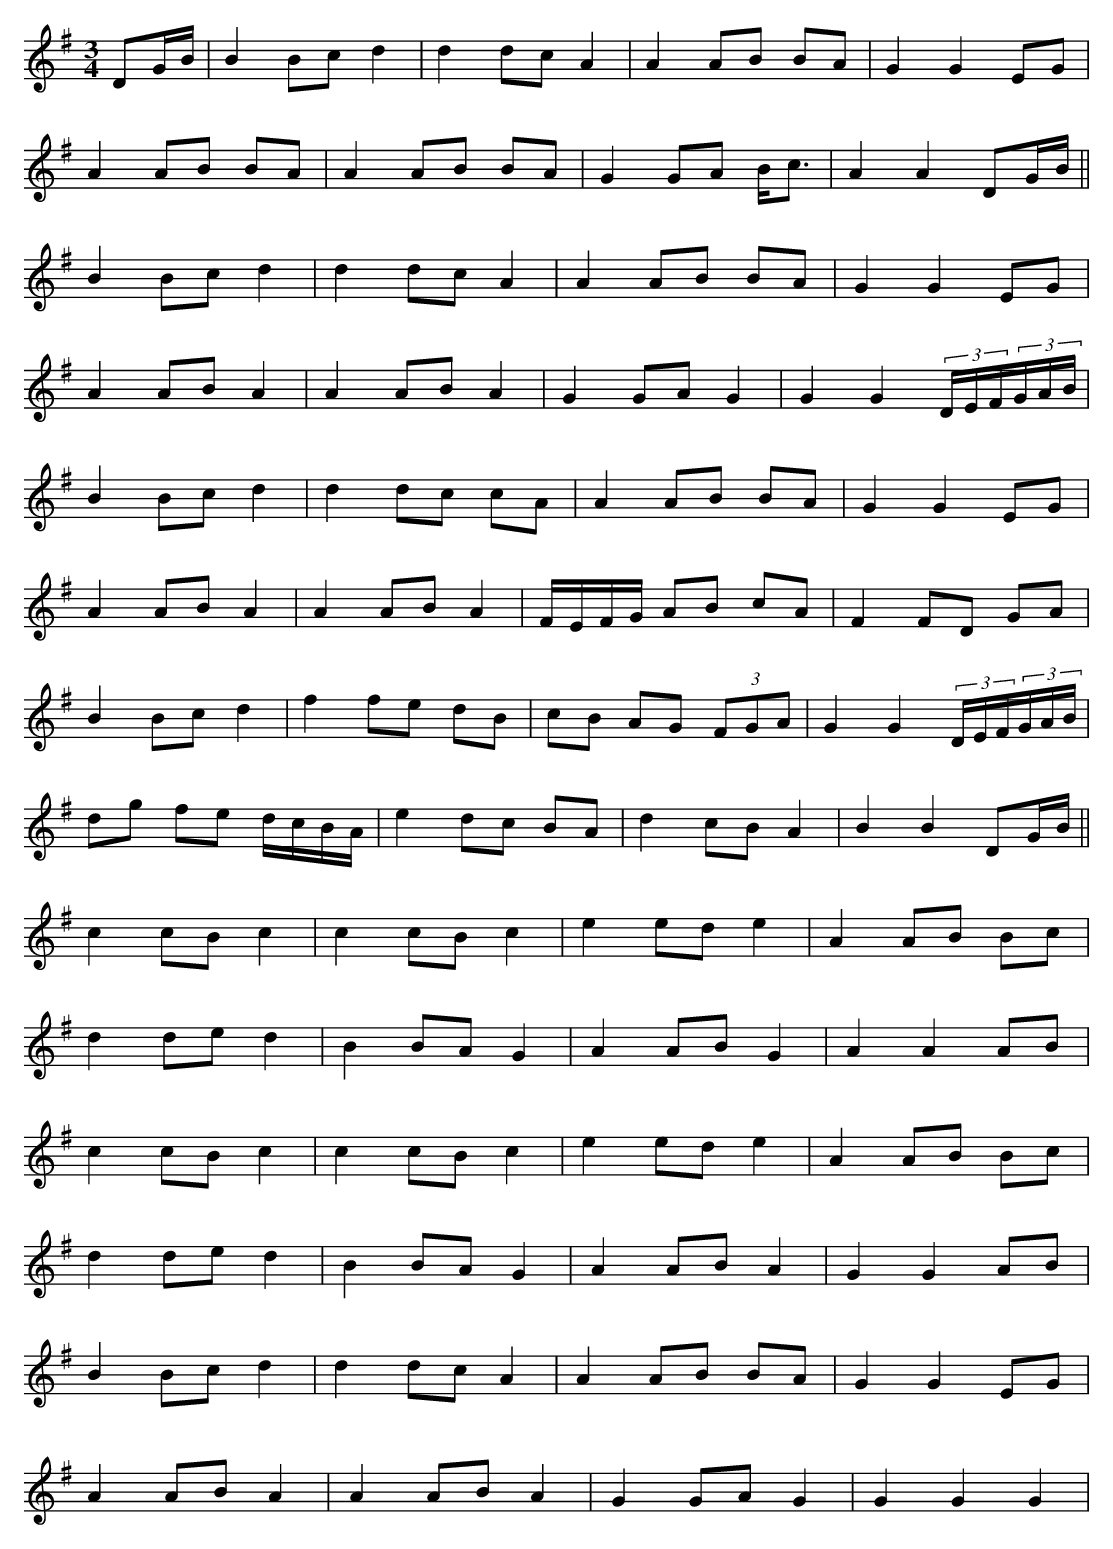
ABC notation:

X:1
M:3/4
K:G
DG/B/|B2 Bc d2|d2 dc A2|A2 AB BA|G2 G2 EG|
A2 AB BA|A2 AB BA|G2 GA B<c|A2 A2 DG/B/||
B2 Bc d2|d2 dc A2|A2 AB BA|G2 G2 EG|
A2 AB A2|A2 AB A2|G2 GA G2|G2 G2 (3D/E/F/(3G/A/B/|
B2 Bc d2|d2 dc cA|A2 AB BA|G2 G2 EG|
A2 AB A2|A2 AB A2|F/E/F/G/ AB cA|F2 FD GA|
B2 Bc d2|f2 fe dB|cB AG (3FGA|G2 G2 (3D/E/F/(3G/A/B/|
dg fe d/c/B/A/|e2 dc BA|d2 cB A2|B2 B2 DG/B/||
c2 cB c2|c2 cB c2|e2 ed e2|A2 AB Bc|
d2 de d2|B2 BA G2|A2 AB G2|A2 A2 AB|
c2 cB c2|c2 cB c2|e2 ed e2|A2 AB Bc|
d2 de d2|B2 BA G2|A2 AB A2|G2 G2 AB|
B2 Bc d2|d2 dc A2|A2 AB BA|G2 G2 EG|
A2 AB A2|A2 AB A2|G2 GA G2|G2 G2 G2|
